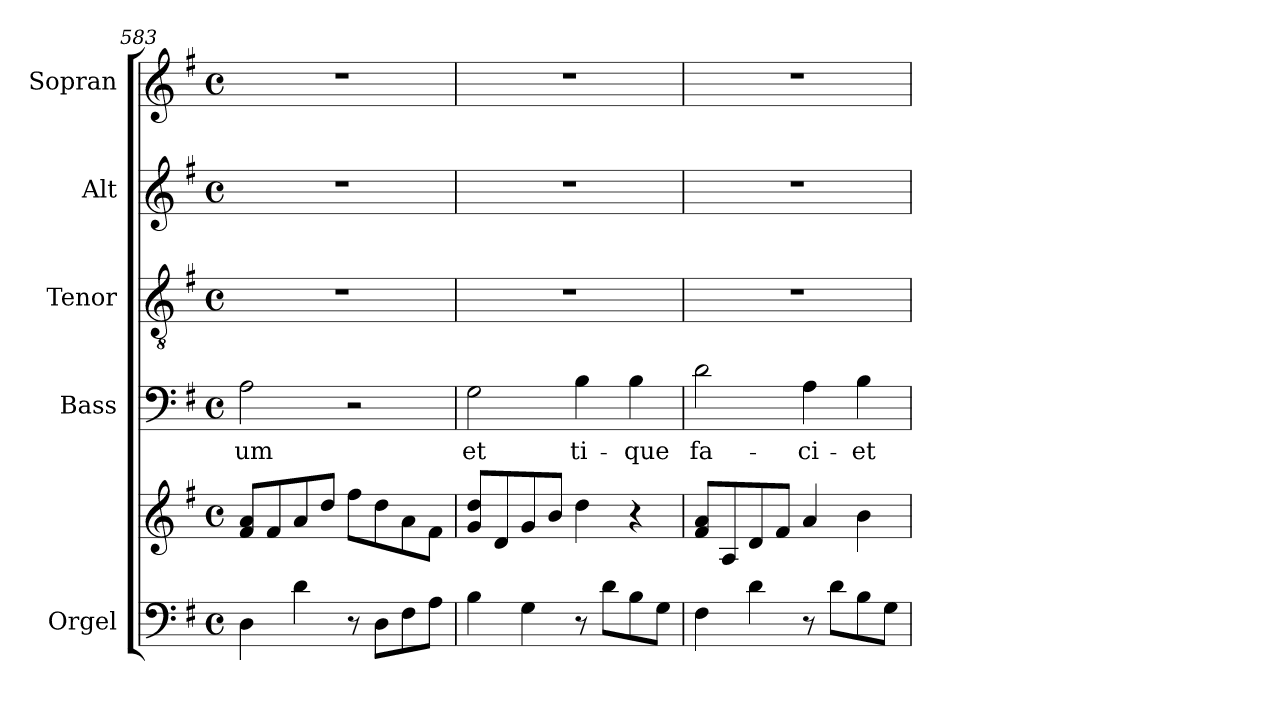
**kern	**kern	**kern	**text	**kern	**kern	**kern
*part5	*part5	*part4	*part4	*part3	*part2	*part1
*staff6	*staff5	*staff4	*staff4	*staff3	*staff2	*staff1
*I"Orgel	*	*I"Bass	*	*I"Tenor	*I"Alt	*I"Sopran
*I'Org.	*	*I'B.	*	*I'T.	*I'A.	*I'S.
!!LO:PB:g=z
*clefF4	*clefG2	*clefF4	*	*clefGv2	*clefG2	*clefG2
*k[f#]	*k[f#]	*k[f#]	*	*k[f#]	*k[f#]	*k[f#]
*G:	*G:	*G:	*	*G:	*G:	*G:
*M4/4	*M4/4	*M4/4	*	*M4/4	*M4/4	*M4/4
*met(c)	*met(c)	*met(c)	*	*met(c)	*met(c)	*met(c)
=583	=583	=583	=583	=583	=583	=583
!	!	!	!LO:LY:b	!	!	!
4D\	8f#/ 8a/L	2A\	-um	1r	1r	1r
.	8f#/	.	.	.	.	.
4d\	8a/	.	.	.	.	.
.	8dd/J	.	.	.	.	.
8r	8ff#\L	2r	.	.	.	.
8D\L	8dd\	.	.	.	.	.
8F#\	8a\	.	.	.	.	.
8A\J	8f#\J	.	.	.	.	.
=584	=584	=584	=584	=584	=584	=584
!	!	!	!LO:LY:b	!	!	!
4B\	8g/ 8dd/L	2G\	et	1r	1r	1r
.	8d/	.	.	.	.	.
4G\	8g/	.	.	.	.	.
.	8b/J	.	.	.	.	.
!	!	!	!LO:LY:b	!	!	!
8r	4dd\	4B\	ti-	.	.	.
8d\L	.	.	.	.	.	.
!	!	!	!LO:LY:b	!	!	!
8B\	4r	4B\	-que	.	.	.
8G\J	.	.	.	.	.	.
=585	=585	=585	=585	=585	=585	=585
!	!	!	!LO:LY:b	!	!	!
4F#\	8f#/ 8a/L	2d\	fa-	1r	1r	1r
.	8A/	.	.	.	.	.
4d\	8d/	.	.	.	.	.
.	8f#/J	.	.	.	.	.
!	!	!	!LO:LY:b	!	!	!
8r	4a/	4A\	-ci-	.	.	.
8d\L	.	.	.	.	.	.
!	!	!	!LO:LY:b	!	!	!
8B\	4b\	4B\	-et	.	.	.
8G\J	.	.	.	.	.	.
=	=	=	=	=	=	=
*-	*-	*-	*-	*-	*-	*-
